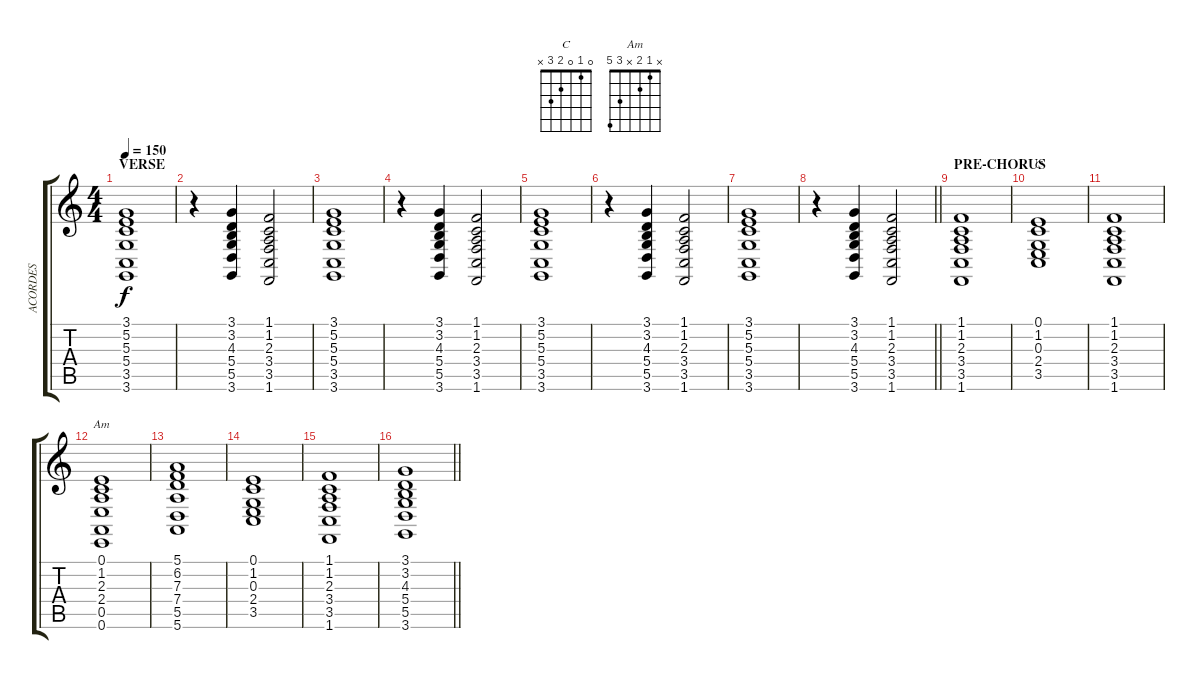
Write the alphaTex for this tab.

\track ("ACORDES" "ACORDES") {instrument stringensemble1}
\staff {score tabs}
\tuning (E4 B3 G3 D3 A2 E2) {hide}
\chord ("C" 0 1 0 2 3 x)
\chord ("Am" x 1 2 x 3 5)
\ts (4 4)
\section ("" "VERSE")
\tempo 150
\clef g2
\ks c
(3.1 5.2 5.3 5.4 3.5 3.6).1{dy f} |
r.4 (3.1 3.2 4.3 5.4 5.5 3.6).4 (1.1 1.2 2.3 3.4 3.5 1.6).2 |
(3.1 5.2 5.3 5.4 3.5 3.6).1 |
r.4 (3.1 3.2 4.3 5.4 5.5 3.6).4 (1.1 1.2 2.3 3.4 3.5 1.6).2 |
(3.1 5.2 5.3 5.4 3.5 3.6).1 |
r.4 (3.1 3.2 4.3 5.4 5.5 3.6).4 (1.1 1.2 2.3 3.4 3.5 1.6).2 |
(3.1 5.2 5.3 5.4 3.5 3.6).1 |
\barLineRight lightlight
r.4 (3.1 3.2 4.3 5.4 5.5 3.6).4 (1.1 1.2 2.3 3.4 3.5 1.6).2 |
\section ("" "PRE-CHORUS")
(1.1 1.2 2.3 3.4 3.5 1.6).1 |
(0.1 1.2 0.3 2.4 3.5).1{ch "C"} |
(1.1 1.2 2.3 3.4 3.5 1.6).1 |
(0.1 1.2 2.3 2.4 0.5 0.6).1{ch "Am"} |
(5.1 6.2 7.3 7.4 5.5 5.6).1 |
(0.1 1.2 0.3 2.4 3.5).1 |
(1.1 1.2 2.3 3.4 3.5 1.6).1 |
\barLineRight lightlight
(3.1 3.2 4.3 5.4 5.5 3.6).1
